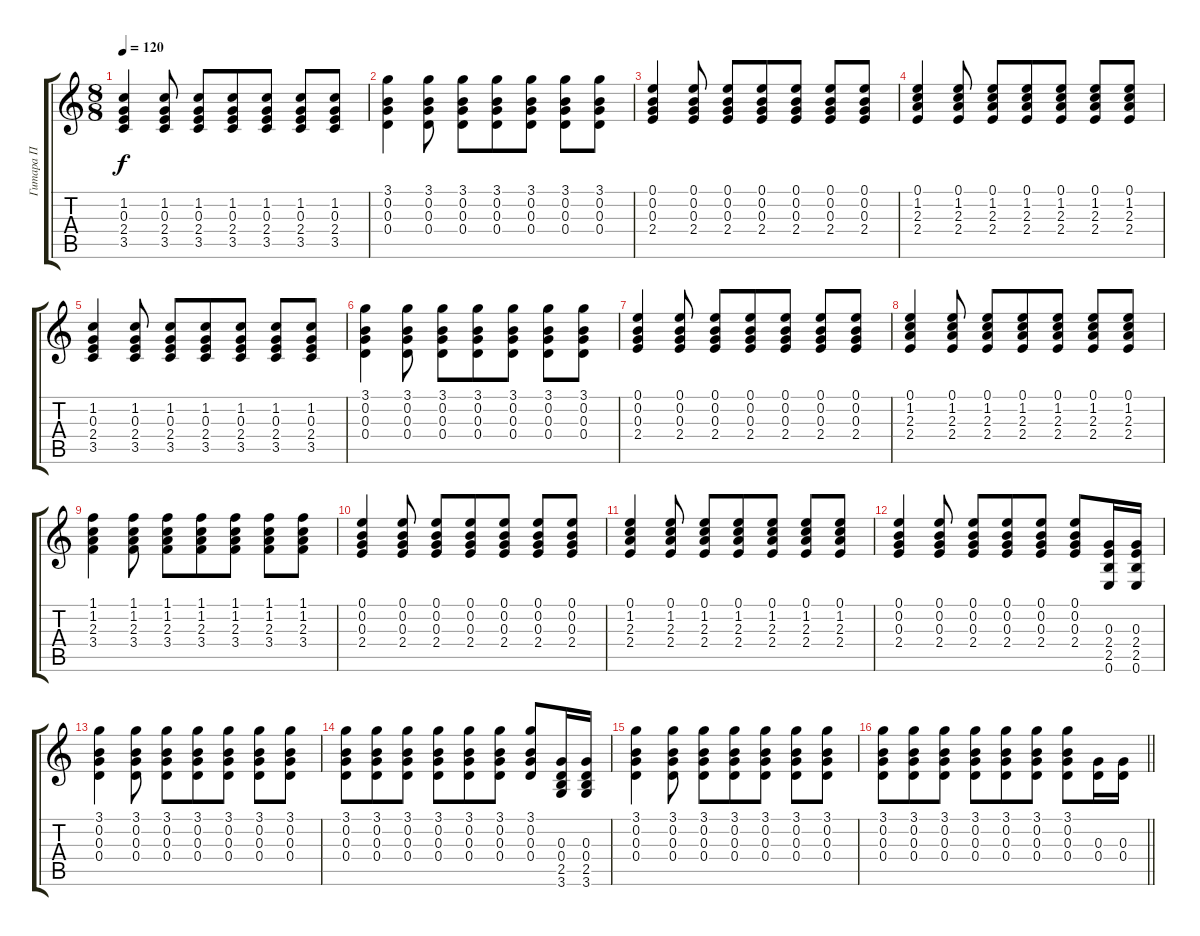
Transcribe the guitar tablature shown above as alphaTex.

\track ("Гитара П" "Гитара П") {instrument electricguitarclean}
\staff {score tabs}
\tuning (E4 B3 G3 D3 A2 E2) {hide}
\ts (8 8)
\section ("" " ")
\tempo 120
\clef g2
\ks c
(1.2 0.3 2.4 3.5).4{dy f} (1.2 0.3 2.4 3.5).8 (1.2 0.3 2.4 3.5).8 (1.2 0.3 2.4 3.5).8 (1.2 0.3 2.4 3.5).8 (1.2 0.3 2.4 3.5).8 (1.2 0.3 2.4 3.5).8 |
(3.1 0.2 0.3 0.4).4 (3.1 0.2 0.3 0.4).8 (3.1 0.2 0.3 0.4).8 (3.1 0.2 0.3 0.4).8 (3.1 0.2 0.3 0.4).8 (3.1 0.2 0.3 0.4).8 (3.1 0.2 0.3 0.4).8 |
(0.1 0.2 0.3 2.4).4 (0.1 0.2 0.3 2.4).8 (0.1 0.2 0.3 2.4).8 (0.1 0.2 0.3 2.4).8 (0.1 0.2 0.3 2.4).8 (0.1 0.2 0.3 2.4).8 (0.1 0.2 0.3 2.4).8 |
(0.1 1.2 2.3 2.4).4 (0.1 1.2 2.3 2.4).8 (0.1 1.2 2.3 2.4).8 (0.1 1.2 2.3 2.4).8 (0.1 1.2 2.3 2.4).8 (0.1 1.2 2.3 2.4).8 (0.1 1.2 2.3 2.4).8 |
(1.2 0.3 2.4 3.5).4 (1.2 0.3 2.4 3.5).8 (1.2 0.3 2.4 3.5).8 (1.2 0.3 2.4 3.5).8 (1.2 0.3 2.4 3.5).8 (1.2 0.3 2.4 3.5).8 (1.2 0.3 2.4 3.5).8 |
(3.1 0.2 0.3 0.4).4 (3.1 0.2 0.3 0.4).8 (3.1 0.2 0.3 0.4).8 (3.1 0.2 0.3 0.4).8 (3.1 0.2 0.3 0.4).8 (3.1 0.2 0.3 0.4).8 (3.1 0.2 0.3 0.4).8 |
(0.1 0.2 0.3 2.4).4 (0.1 0.2 0.3 2.4).8 (0.1 0.2 0.3 2.4).8 (0.1 0.2 0.3 2.4).8 (0.1 0.2 0.3 2.4).8 (0.1 0.2 0.3 2.4).8 (0.1 0.2 0.3 2.4).8 |
(0.1 1.2 2.3 2.4).4 (0.1 1.2 2.3 2.4).8 (0.1 1.2 2.3 2.4).8 (0.1 1.2 2.3 2.4).8 (0.1 1.2 2.3 2.4).8 (0.1 1.2 2.3 2.4).8 (0.1 1.2 2.3 2.4).8 |
(1.1 1.2 2.3 3.4).4 (1.1 1.2 2.3 3.4).8 (1.1 1.2 2.3 3.4).8 (1.1 1.2 2.3 3.4).8 (1.1 1.2 2.3 3.4).8 (1.1 1.2 2.3 3.4).8 (1.1 1.2 2.3 3.4).8 |
(0.1 0.2 0.3 2.4).4 (0.1 0.2 0.3 2.4).8 (0.1 0.2 0.3 2.4).8 (0.1 0.2 0.3 2.4).8 (0.1 0.2 0.3 2.4).8 (0.1 0.2 0.3 2.4).8 (0.1 0.2 0.3 2.4).8 |
(0.1 1.2 2.3 2.4).4 (0.1 1.2 2.3 2.4).8 (0.1 1.2 2.3 2.4).8 (0.1 1.2 2.3 2.4).8 (0.1 1.2 2.3 2.4).8 (0.1 1.2 2.3 2.4).8 (0.1 1.2 2.3 2.4).8 |
(0.1 0.2 0.3 2.4).4 (0.1 0.2 0.3 2.4).8 (0.1 0.2 0.3 2.4).8 (0.1 0.2 0.3 2.4).8 (0.1 0.2 0.3 2.4).8 (0.1 0.2 0.3 2.4).8 (0.3 2.4 2.5 0.6).16 (0.3 2.4 2.5 0.6).16 |
(3.1 0.2 0.3 0.4).4 (3.1 0.2 0.3 0.4).8 (3.1 0.2 0.3 0.4).8 (3.1 0.2 0.3 0.4).8 (3.1 0.2 0.3 0.4).8 (3.1 0.2 0.3 0.4).8 (3.1 0.2 0.3 0.4).8 |
(3.1 0.2 0.3 0.4).8 (3.1 0.2 0.3 0.4).8 (3.1 0.2 0.3 0.4).8 (3.1 0.2 0.3 0.4).8 (3.1 0.2 0.3 0.4).8 (3.1 0.2 0.3 0.4).8 (3.1 0.2 0.3 0.4).8 (0.3 0.4 2.5 3.6).16 (0.3 0.4 2.5 3.6).16 |
(3.1 0.2 0.3 0.4).4 (3.1 0.2 0.3 0.4).8 (3.1 0.2 0.3 0.4).8 (3.1 0.2 0.3 0.4).8 (3.1 0.2 0.3 0.4).8 (3.1 0.2 0.3 0.4).8 (3.1 0.2 0.3 0.4).8 |
\barLineRight lightlight
(3.1 0.2 0.3 0.4).8 (3.1 0.2 0.3 0.4).8 (3.1 0.2 0.3 0.4).8 (3.1 0.2 0.3 0.4).8 (3.1 0.2 0.3 0.4).8 (3.1 0.2 0.3 0.4).8 (3.1 0.2 0.3 0.4).8 (0.3 0.4).16 (0.3 0.4).16
